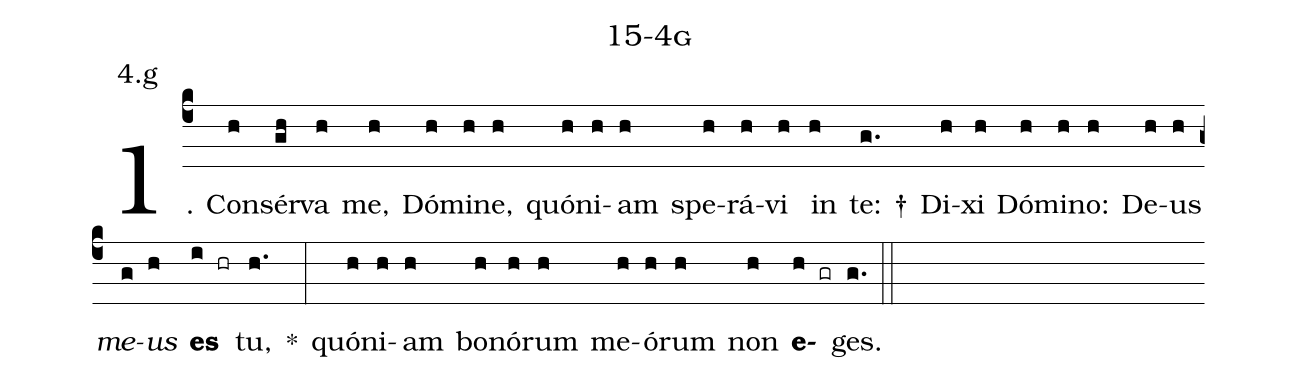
name: 15-4g;
annotation: 4.g;
%%
(c4)1. Con(h)sér(gh)va(h) me,(h) Dó(h)mi(h)ne,(h) quón(h)i(h)am(h) spe(h)rá(h)vi(h) in(h) te: †(g.) Di(h)xi(h) Dó(h)mi(h)no:(h) De(h)us(h) <i>me</i>(g)<i>us</i>(h) <b>es</b>(i hr) tu,(h.) *(:) quón(h)i(h)am(h) bo(h)nó(h)rum(h) me(h)ó(h)rum(h) non(h) <b>e</b>(h gr)ges.(g.) (::)
